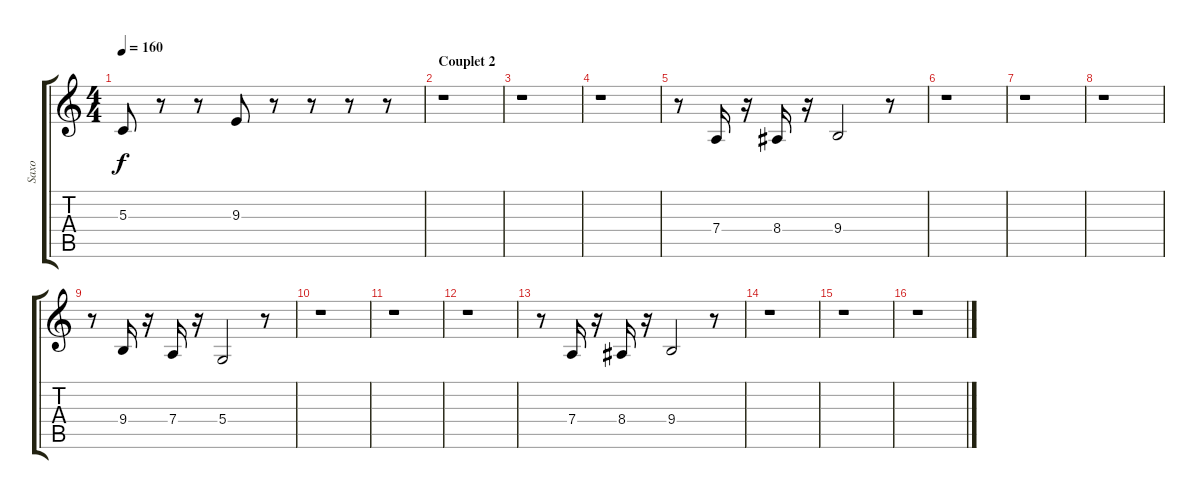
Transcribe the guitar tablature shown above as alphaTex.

\track ("Saxo" "Saxo") {instrument tenorsax}
\staff {score tabs}
\tuning (E4 B3 G3 D3 A2 E2) {hide}
\ts (4 4)
\tempo 160
\clef g2
\ks c
5.3.8{dy f} r.8 r.8 9.3.8 r.8 r.8 r.8 r.8 |
\section ("" "Couplet 2")
r.1 |
r.1 |
r.1 |
r.8 7.4.16 r.16 8.4.16 r.16 9.4.2 r.8 |
r.1 |
r.1 |
r.1 |
r.8 9.4.16 r.16 7.4.16 r.16 5.4.2 r.8 |
r.1 |
r.1 |
r.1 |
r.8 7.4.16 r.16 8.4.16 r.16 9.4.2 r.8 |
r.1 |
r.1 |
r.1
